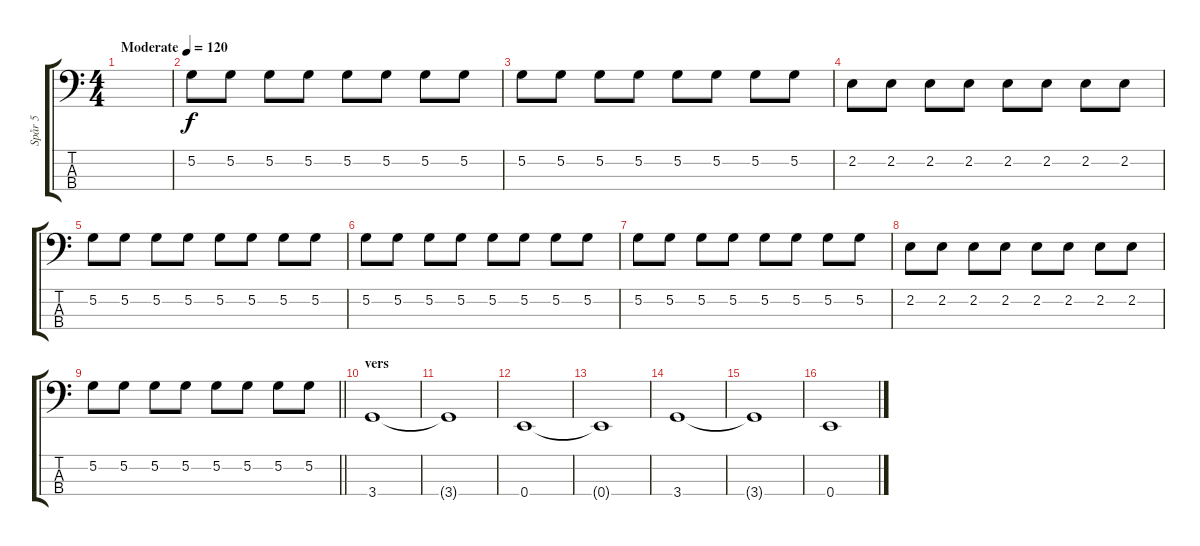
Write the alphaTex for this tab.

\track ("Spår 5" "Spår 5") {instrument electricbassfinger}
\staff {score tabs}
\tuning (G2 D2 A1 E1) {hide}
\ts (4 4)
\tempo (120 "Moderate")
\clef f4
\ks c
|
5.2.8 5.2.8 5.2.8 5.2.8 5.2.8 5.2.8 5.2.8 5.2.8 |
5.2.8 5.2.8 5.2.8 5.2.8 5.2.8 5.2.8 5.2.8 5.2.8 |
2.2.8 2.2.8 2.2.8 2.2.8 2.2.8 2.2.8 2.2.8 2.2.8 |
5.2.8 5.2.8 5.2.8 5.2.8 5.2.8 5.2.8 5.2.8 5.2.8 |
5.2.8 5.2.8 5.2.8 5.2.8 5.2.8 5.2.8 5.2.8 5.2.8 |
5.2.8 5.2.8 5.2.8 5.2.8 5.2.8 5.2.8 5.2.8 5.2.8 |
2.2.8 2.2.8 2.2.8 2.2.8 2.2.8 2.2.8 2.2.8 2.2.8 |
\barLineRight lightlight
5.2.8 5.2.8 5.2.8 5.2.8 5.2.8 5.2.8 5.2.8 5.2.8 |
\section ("" "vers")
3.4.1 |
3.4{t}.1 |
0.4.1 |
0.4{t}.1 |
3.4.1 |
3.4{t}.1 |
0.4.1
